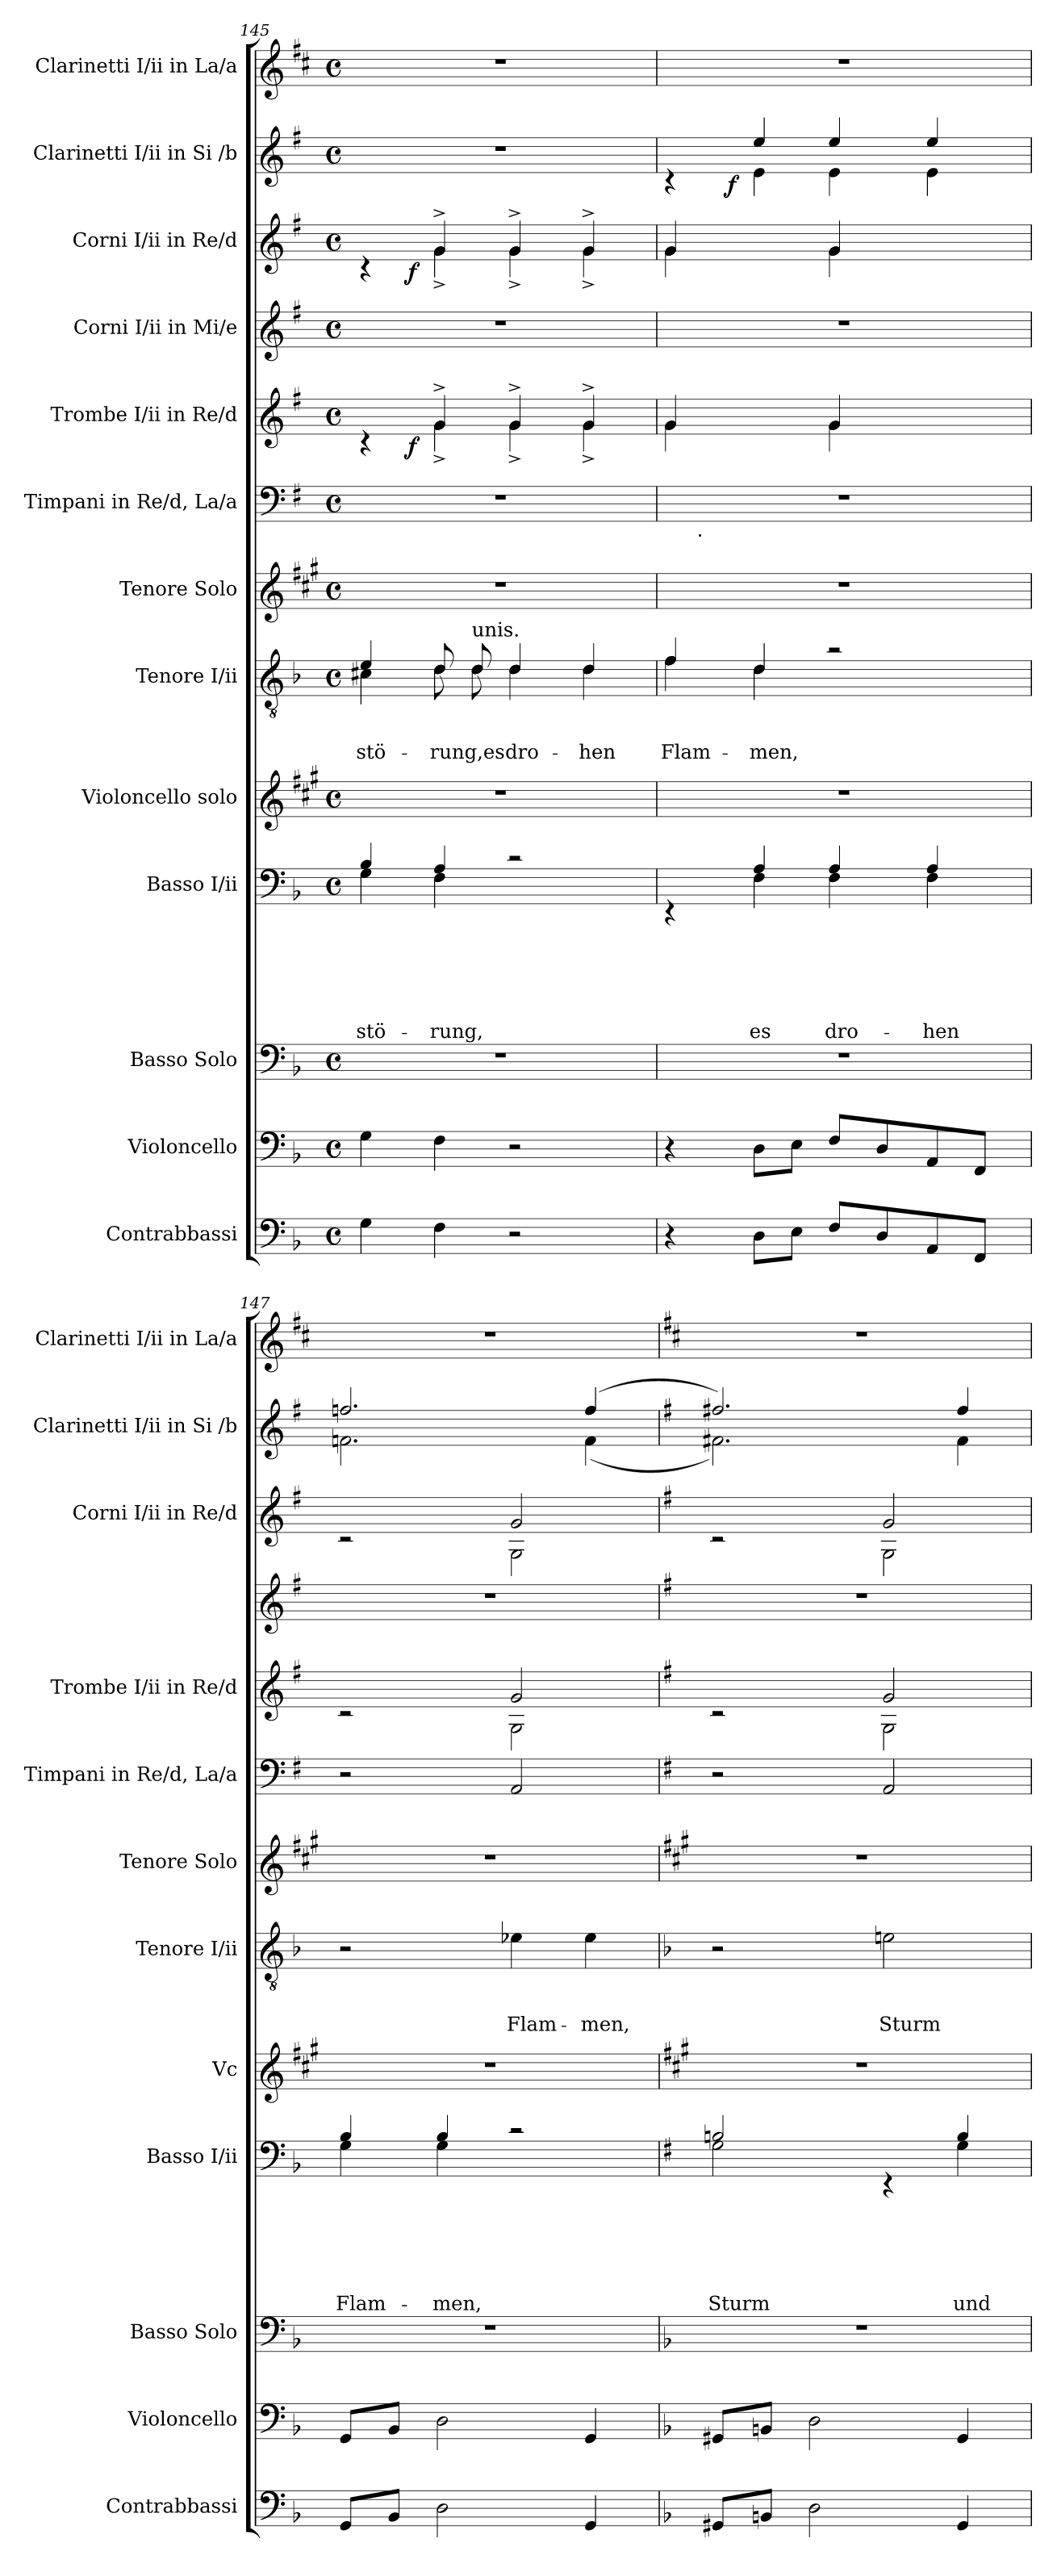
**kern	**kern	**kern	**kern	**text	**text	**text	**text	**text	**text	**kern	**kern	**text	**text	**text	**kern	**kern	**kern	**dynam	**kern	**kern	**dynam	**kern	**dynam	**kern
*part13	*part12	*part11	*part10	*part10	*part10	*part10	*part10	*part10	*part10	*part9	*part8	*part8	*part8	*part8	*part7	*part6	*part5	*part5	*part4	*part3	*part3	*part2	*part2	*part1
*staff13	*staff12	*staff11	*staff10	*staff10	*staff10	*staff10	*staff10	*staff10	*staff10	*staff9	*staff8	*staff8	*staff8	*staff8	*staff7	*staff6	*staff5	*staff5	*staff4	*staff3	*staff3	*staff2	*staff2	*staff1
*I"Contrabbassi	*I"Violoncello	*I"Basso Solo	*I"Basso I/ii	*	*	*	*	*	*	*I"Violoncello solo	*I"Tenore I/ii	*	*	*	*I"Tenore Solo	*I"Timpani in Re/d, La/a	*I"Trombe I/ii in Re/d	*	*I"Corni I/ii in Mi/e	*I"Corni I/ii in Re/d	*	*I"Clarinetti I/ii in Si /b	*	*I"Clarinetti I/ii in La/a
*I'Contrabbassi	*I'Violoncello	*I'Basso Solo	*I'Basso I/ii	*	*	*	*	*	*	*I'Vc	*I'Tenore I/ii	*	*	*	*I'Tenore Solo	*I'Timpani in Re/d, La/a	*I'Trombe I/ii in Re/d	*	*	*I'Corni I/ii in Re/d	*	*I'Clarinetti I/ii in Si /b	*	*I'Clarinetti I/ii in La/a
*clefF4	*clefF4	*clefF4	*clefF4	*	*	*	*	*	*	*clefG2	*clefGv2	*	*	*	*clefG2	*clefF4	*clefG2	*	*clefG2	*clefG2	*	*clefG2	*	*clefG2
*ITrd-2c-3	*ITrd-2c-3	*ITrd3c5	*ITrd-2c-3	*	*	*	*	*	*	*ITrd-2c-3	*ITrd-2c-3	*	*	*	*ITrd-2c-3	*ITrd-3c-5	*ITrd-3c-5	*	*ITrd4c7	*ITrd-3c-5	*	*ITrd-3c-5	*	*ITrd1c2
*k[b-e-a-d-]	*k[b-e-a-d-]	*k[]	*k[b-e-a-d-]	*	*	*	*	*	*	*k[]	*k[b-e-a-d-]	*	*	*	*k[]	*k[]	*k[]	*	*k[]	*k[]	*	*k[]	*	*k[]
*A-:	*A-:	*C:	*A-:	*	*	*	*	*	*	*C:	*A-:	*	*	*	*C:	*C:	*C:	*	*C:	*C:	*	*C:	*	*C:
*M4/4	*M4/4	*M4/4	*M4/4	*	*	*	*	*	*	*M4/4	*M4/4	*	*	*	*M4/4	*M4/4	*M4/4	*	*M4/4	*M4/4	*	*M4/4	*	*M4/4
*met(c)	*met(c)	*met(c)	*met(c)	*	*	*	*	*	*	*met(c)	*met(c)	*	*	*	*met(c)	*met(c)	*met(c)	*	*met(c)	*met(c)	*	*met(c)	*	*met(c)
=145	=145	=145	=145	=145	=145	=145	=145	=145	=145	=145	=145	=145	=145	=145	=145	=145	=145	=145	=145	=145	=145	=145	=145	=145
!	!	!	!	!	!	!	!	!	!LO:LY:b	!	!	!	!	!LO:LY:b	!	!	!	!	!	!	!	!	!	!
*	*	*	*^	*	*	*	*	*	*	*	*^	*	*	*	*	*	*^	*	*	*^	*	*	*	*
*	*	*	*	*	*	*	*	*	*	*	*	*	*	*	*	*	*	*	*	*^	*	*	*	*^	*	*	*	*
4B-\	4B-\	1r	4d-/	4B-\	.	.	.	.	.	-stö-	1r	4g/	4en\	.	.	-stö-	1r	1r	4ryy	4rc	8.ryy	.	1r	4ryy	4rc	8.ryy	.	1r	.	1r
!	!	!	!	!	!	!	!	!	!	!	!	!	!	!	!	!	!	!	!	!	!	!LO:DY:b	!	!	!	!	!LO:DY:b	!	!	!
.	.	.	.	.	.	.	.	.	.	.	.	.	.	.	.	.	.	.	.	.	2ryy	f	.	.	.	2ryy	f	.	.	.
!	!	!	!	!	!	!	!	!	!	!LO:LY:b	!	!	!	!	!	!LO:LY:b	!	!	!	!	!	!	!	!	!	!	!	!	!	!
4A-\	4A-\	.	4c/	4A-\	.	.	.	.	.	-rung,	.	8f/	8f\	.	.	-rung,es	.	.	4cc^>/	4cc^<\	.	.	.	4cc^>/	4cc^<\	.	.	.	.	.
!	!	!	!	!	!	!	!	!	!	!	!	!LO:TX:a:t=unis.	!	!	!	!	!	!	!	!	!	!	!	!	!	!	!	!	!	!
.	.	.	.	.	.	.	.	.	.	.	.	8f/	8f\	.	.	.	.	.	.	.	.	.	.	.	.	.	.	.	.	.
!	!	!	!	!	!	!	!	!	!	!	!	!	!	!	!	!LO:LY:b	!	!	!	!	!	!	!	!	!	!	!	!	!	!
2r	2r	.	2rc	2ryy	.	.	.	.	.	.	.	4f/	4f\	.	.	dro-	.	.	4cc^>/	4cc^<\	.	.	.	4cc^>/	4cc^<\	.	.	.	.	.
.	.	.	.	.	.	.	.	.	.	.	.	.	.	.	.	.	.	.	.	.	4ryy	.	.	.	.	4ryy	.	.	.	.
!	!	!	!	!	!	!	!	!	!	!	!	!	!	!	!	!LO:LY:b	!	!	!	!	!	!	!	!	!	!	!	!	!	!
.	.	.	.	.	.	.	.	.	.	.	.	4f/	4f\	.	.	-hen	.	.	4cc^>/	4cc^<\	.	.	.	4cc^>/	4cc^<\	.	.	.	.	.
.	.	.	.	.	.	.	.	.	.	.	.	.	.	.	.	.	.	.	.	.	16ryy	.	.	.	.	16ryy	.	.	.	.
!!LO:LB:g=z
=146	=146	=146	=146	=146	=146	=146	=146	=146	=146	=146	=146	=146	=146	=146	=146	=146	=146	=146	=146	=146	=146	=146	=146	=146	=146	=146	=146	=146	=146	=146
!	!	!	!	!	!	!	!	!	!	!	!	!	!	!	!	!LO:LY:b	!	!	!	!	!	!	!	!	!	!	!	!	!	!
*	*	*	*	*	*	*	*	*	*	*	*	*	*	*	*	*	*	*^	*	*	*	*	*	*	*	*	*	*^	*	*
*	*	*	*	*	*	*	*	*	*	*	*	*	*	*	*	*	*	*	*	*	*v	*v	*	*	*	*v	*v	*	*	*^	*	*
4r	4r	1r	4ryy	4rEE	.	.	.	.	.	.	1r	4a-/	4a-\	.	.	Flam-	1r	1r	16.ryy	4cc/	4cc\	.	1r	4cc/	4cc\	.	4ryy	4rc	8.ryy	.	1r
!	!	!	!	!	!	!	!	!	!	!	!	!	!	!	!	!	!	!	!LO:TX:b:t=.	!	!	!	!	!	!	!	!	!	!	!	!
.	.	.	.	.	.	.	.	.	.	.	.	.	.	.	.	.	.	.	2ryy	.	.	.	.	.	.	.	.	.	.	.	.
!	!	!	!	!	!	!	!	!	!	!	!	!	!	!	!	!	!	!	!	!	!	!	!	!	!	!	!	!	!	!LO:DY:b	!
.	.	.	.	.	.	.	.	.	.	.	.	.	.	.	.	.	.	.	.	.	.	.	.	.	.	.	.	.	2ryy	f	.
!	!	!	!	!	!	!	!	!	!	!LO:LY:b	!	!	!	!	!	!LO:LY:b	!	!	!	!	!	!	!	!	!	!	!	!	!	!	!
8F\L	8F\L	.	4c/	4A-\	.	.	.	.	.	es	.	4f/	4f\	.	.	-men,	.	.	.	4ryy	4ryy	.	.	4ryy	4ryy	.	4aa/	4a\	.	.	.
8G\J	8G\J	.	.	.	.	.	.	.	.	.	.	.	.	.	.	.	.	.	.	.	.	.	.	.	.	.	.	.	.	.	.
!	!	!	!	!	!	!	!	!	!	!LO:LY:b	!	!	!	!	!	!	!	!	!	!	!	!	!	!	!	!	!	!	!	!	!
8A-/L	8A-/L	.	4c/	4A-\	.	.	.	.	.	dro-	.	2ra	2ryy	.	.	.	.	.	.	4cc/	4cc\	.	.	4cc/	4cc\	.	4aa/	4a\	.	.	.
.	.	.	.	.	.	.	.	.	.	.	.	.	.	.	.	.	.	.	4ryy	.	.	.	.	.	.	.	.	.	.	.	.
8F/	8F/	.	.	.	.	.	.	.	.	.	.	.	.	.	.	.	.	.	.	.	.	.	.	.	.	.	.	.	.	.	.
.	.	.	.	.	.	.	.	.	.	.	.	.	.	.	.	.	.	.	.	.	.	.	.	.	.	.	.	.	4ryy	.	.
!	!	!	!	!	!	!	!	!	!	!LO:LY:b	!	!	!	!	!	!	!	!	!	!	!	!	!	!	!	!	!	!	!	!	!
8C/	8C/	.	4c/	4A-\	.	.	.	.	.	-hen	.	.	.	.	.	.	.	.	.	4ryy	4ryy	.	.	4ryy	4ryy	.	4aa/	4a\	.	.	.
.	.	.	.	.	.	.	.	.	.	.	.	.	.	.	.	.	.	.	8ryy	.	.	.	.	.	.	.	.	.	.	.	.
8AA-/J	8AA-/J	.	.	.	.	.	.	.	.	.	.	.	.	.	.	.	.	.	.	.	.	.	.	.	.	.	.	.	.	.	.
.	.	.	.	.	.	.	.	.	.	.	.	.	.	.	.	.	.	.	.	.	.	.	.	.	.	.	.	.	16ryy	.	.
.	.	.	.	.	.	.	.	.	.	.	.	.	.	.	.	.	.	.	32ryy	.	.	.	.	.	.	.	.	.	.	.	.
=147	=147	=147	=147	=147	=147	=147	=147	=147	=147	=147	=147	=147	=147	=147	=147	=147	=147	=147	=147	=147	=147	=147	=147	=147	=147	=147	=147	=147	=147	=147	=147
!	!	!	!	!	!	!	!	!	!	!LO:LY:b	!	!	!	!	!	!	!	!	!	!	!	!	!	!	!	!	!	!	!	!	!
*	*	*	*	*	*	*	*	*	*	*	*	*v	*v	*	*	*	*	*v	*v	*	*	*	*	*	*	*	*	*v	*v	*	*
8BB-/L	8BB-/L	1r	4d-/	4B-\	.	.	.	.	.	Flam-	1r	2r	.	.	.	1r	2r	2ryy	2rc	.	1r	2ryy	2rc	.	2.bb-X/	2.b-X\	.	1r
8D-/J	8D-/J	.	.	.	.	.	.	.	.	.	.	.	.	.	.	.	.	.	.	.	.	.	.	.	.	.	.	.
!	!	!	!	!	!	!	!	!	!	!LO:LY:b	!	!	!	!	!	!	!	!	!	!	!	!	!	!	!	!	!	!
2F\	2F\	.	4d-/	4B-\	.	.	.	.	.	-men,	.	.	.	.	.	.	.	.	.	.	.	.	.	.	.	.	.	.
!	!	!	!	!	!	!	!	!	!	!	!	!	!	!	!LO:LY:b	!	!	!	!	!	!	!	!	!	!	!	!	!
.	.	.	2rc	2ryy	.	.	.	.	.	.	.	4g-X\	.	.	Flam-	.	2D/	2cc/	2c\	.	.	2cc/	2c\	.	.	.	.	.
!	!	!	!	!	!	!	!	!	!	!	!	!	!	!	!LO:LY:b	!	!	!	!	!	!	!	!	!	!	!	!	!
4BB-/	4BB-/	.	.	.	.	.	.	.	.	.	.	4g-\	.	.	-men,	.	.	.	.	.	.	.	.	.	(4bb-/	(<4b-\	.	.
=148	=148	=148	=148	=148	=148	=148	=148	=148	=148	=148	=148	=148	=148	=148	=148	=148	=148	=148	=148	=148	=148	=148	=148	=148	=148	=148	=148	=148
*	*	*	*k[b-e-]	*	*	*	*	*	*	*	*	*	*	*	*	*	*	*	*	*	*	*	*	*	*	*	*	*
*	*	*	*B-:	*	*	*	*	*	*	*	*	*	*	*	*	*	*	*	*	*	*	*	*	*	*	*	*	*
!	!	!	!	!	!	!	!	!	!	!LO:LY:b	!	!	!	!	!	!	!	!	!	!	!	!	!	!	!	!	!	!
8BBn/L	8BBn/L	1r	2dn/	2B-\	.	.	.	.	.	Sturm	1r	2r	.	.	.	1r	2r	2ryy	2rc	.	1r	2ryy	2rc	.	2.bbn/)	2.bn\)	.	1r
8Dn/J	8Dn/J	.	.	.	.	.	.	.	.	.	.	.	.	.	.	.	.	.	.	.	.	.	.	.	.	.	.	.
2F\	2F\	.	.	.	.	.	.	.	.	.	.	.	.	.	.	.	.	.	.	.	.	.	.	.	.	.	.	.
!	!	!	!	!	!	!	!	!	!	!	!	!	!	!	!LO:LY:b	!	!	!	!	!	!	!	!	!	!	!	!	!
.	.	.	4ryy	4rEE	.	.	.	.	.	.	.	2gn\	.	.	Sturm	.	2D/	2cc/	2c\	.	.	2cc/	2c\	.	.	.	.	.
!	!	!	!	!	!	!	!	!	!	!LO:LY:b	!	!	!	!	!	!	!	!	!	!	!	!	!	!	!	!	!	!
4BB/	4BB/	.	4d/	4B-\	.	.	.	.	.	und	.	.	.	.	.	.	.	.	.	.	.	.	.	.	4bb/	4b\	.	.
*	*	*	*	*	*	*	*	*	*	*	*	*	*	*	*	*	*	*	*	*	*	*v	*v	*	*	*	*	*
*	*	*	*v	*v	*	*	*	*	*	*	*	*	*	*	*	*	*	*v	*v	*	*	*	*	*v	*v	*	*
=	=	=	=	=	=	=	=	=	=	=	=	=	=	=	=	=	=	=	=	=	=	=	=	=
*-	*-	*-	*-	*-	*-	*-	*-	*-	*-	*-	*-	*-	*-	*-	*-	*-	*-	*-	*-	*-	*-	*-	*-	*-
